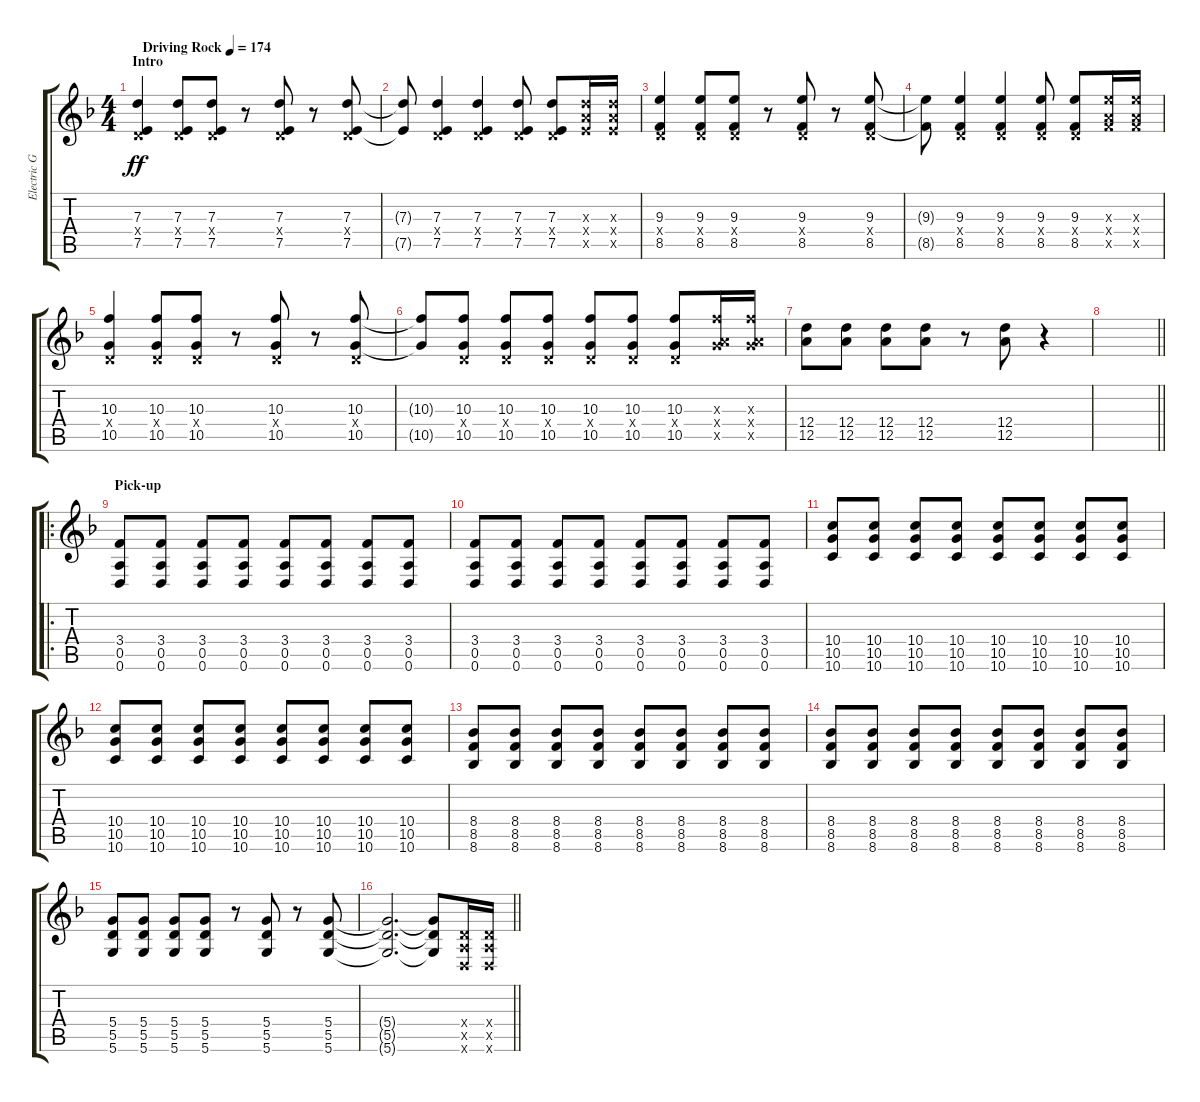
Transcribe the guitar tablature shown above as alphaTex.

\track ("Electric Guitar 2" "Electric G") {instrument overdrivenguitar}
\staff {score tabs}
\tuning (E4 B3 G3 D3 A2 D2) {hide}
\ts (4 4)
\section ("" "Intro")
\tempo (174 "Driving Rock")
\clef g2
\ks dminor
(7.3 0.4{x} 7.5).4{dy ff volume 11 balance 13 instrument electricguitarjazz} (7.3 0.4{x} 7.5).8 (7.3 0.4{x} 7.5).8 r.8 (7.3 0.4{x} 7.5).8 r.8 (7.3 0.4{x} 7.5).8 |
(7.3{t} 7.5{t}).8 (7.3 0.4{x} 7.5).4 (7.3 0.4{x} 7.5).4 (7.3 0.4{x} 7.5).8 (7.3 0.4{x} 7.5).8 (7.3{x} 7.4{x} 7.5{x}).16 (7.3{x} 7.4{x} 7.5{x}).16 |
(9.3 0.4{x} 8.5).4 (9.3 0.4{x} 8.5).8 (9.3 0.4{x} 8.5).8 r.8 (9.3 0.4{x} 8.5).8 r.8 (9.3 0.4{x} 8.5).8 |
(9.3{t} 8.5{t}).8 (9.3 0.4{x} 8.5).4 (9.3 0.4{x} 8.5).4 (9.3 0.4{x} 8.5).8 (9.3 0.4{x} 8.5).8 (9.3{x} 7.4{x} 8.5{x}).16 (9.3{x} 7.4{x} 8.5{x}).16 |
(10.3 0.4{x} 10.5).4 (10.3 0.4{x} 10.5).8 (10.3 0.4{x} 10.5).8 r.8 (10.3 0.4{x} 10.5).8 r.8 (10.3 0.4{x} 10.5).8 |
(10.3{t} 10.5{t}).8 (10.3 0.4{x} 10.5).8 (10.3 0.4{x} 10.5).8 (10.3 0.4{x} 10.5).8 (10.3 0.4{x} 10.5).8 (10.3 0.4{x} 10.5).8 (10.3 0.4{x} 10.5).8 (10.3{x} 7.4{x} 10.5{x}).16 (10.3{x} 7.4{x} 10.5{x}).16 |
(12.4 12.5).8 (12.4 12.5).8 (12.4 12.5).8 (12.4 12.5).8 r.8 (12.4 12.5).8 r.4 |
\barLineRight lightlight
|
\ro
\section ("" "Pick-up")
(3.4 0.5 0.6).8{volume 14 balance 16 instrument overdrivenguitar} (3.4 0.5 0.6).8 (3.4 0.5 0.6).8 (3.4 0.5 0.6).8 (3.4 0.5 0.6).8 (3.4 0.5 0.6).8 (3.4 0.5 0.6).8 (3.4 0.5 0.6).8 |
(3.4 0.5 0.6).8 (3.4 0.5 0.6).8 (3.4 0.5 0.6).8 (3.4 0.5 0.6).8 (3.4 0.5 0.6).8 (3.4 0.5 0.6).8 (3.4 0.5 0.6).8 (3.4 0.5 0.6).8 |
(10.4 10.5 10.6).8 (10.4 10.5 10.6).8 (10.4 10.5 10.6).8 (10.4 10.5 10.6).8 (10.4 10.5 10.6).8 (10.4 10.5 10.6).8 (10.4 10.5 10.6).8 (10.4 10.5 10.6).8 |
(10.4 10.5 10.6).8 (10.4 10.5 10.6).8 (10.4 10.5 10.6).8 (10.4 10.5 10.6).8 (10.4 10.5 10.6).8 (10.4 10.5 10.6).8 (10.4 10.5 10.6).8 (10.4 10.5 10.6).8 |
(8.4 8.5 8.6).8 (8.4 8.5 8.6).8 (8.4 8.5 8.6).8 (8.4 8.5 8.6).8 (8.4 8.5 8.6).8 (8.4 8.5 8.6).8 (8.4 8.5 8.6).8 (8.4 8.5 8.6).8 |
(8.4 8.5 8.6).8 (8.4 8.5 8.6).8 (8.4 8.5 8.6).8 (8.4 8.5 8.6).8 (8.4 8.5 8.6).8 (8.4 8.5 8.6).8 (8.4 8.5 8.6).8 (8.4 8.5 8.6).8 |
(5.4 5.5 5.6).8 (5.4 5.5 5.6).8 (5.4 5.5 5.6).8 (5.4 5.5 5.6).8 r.8 (5.4 5.5 5.6).8 r.8 (5.4 5.5 5.6).8 |
\barLineRight lightlight
(5.4{t} 5.5{t} 5.6{t}).2{d} (5.4{t} 5.5{t} 5.6{t}).8 (0.4{x} 0.5{x} 0.6{x}).16 (0.4{x} 0.5{x} 0.6{x}).16
